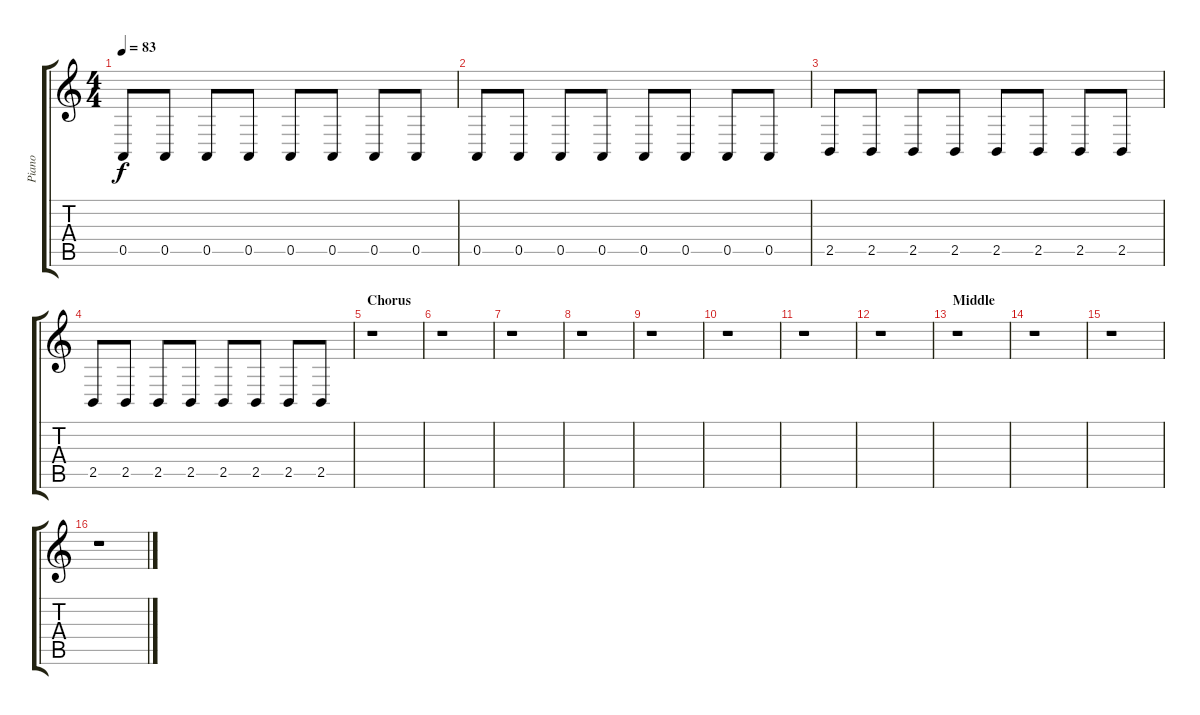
\track ("Piano" "Piano") {instrument acousticgrandpiano}
\staff {score tabs}
\tuning (E4 B3 G3 D3 A2 E2) {hide}
\ts (4 4)
\tempo 83
\clef g2
\ks c
0.5.8{dy f} 0.5.8 0.5.8 0.5.8 0.5.8 0.5.8 0.5.8 0.5.8 |
0.5.8 0.5.8 0.5.8 0.5.8 0.5.8 0.5.8 0.5.8 0.5.8 |
2.5.8 2.5.8 2.5.8 2.5.8 2.5.8 2.5.8 2.5.8 2.5.8 |
2.5.8 2.5.8 2.5.8 2.5.8 2.5.8 2.5.8 2.5.8 2.5.8 |
\section ("" "Chorus")
r.1 |
r.1 |
r.1 |
r.1 |
r.1 |
r.1 |
r.1 |
r.1 |
\section ("" "Middle")
r.1 |
r.1 |
r.1 |
r.1
